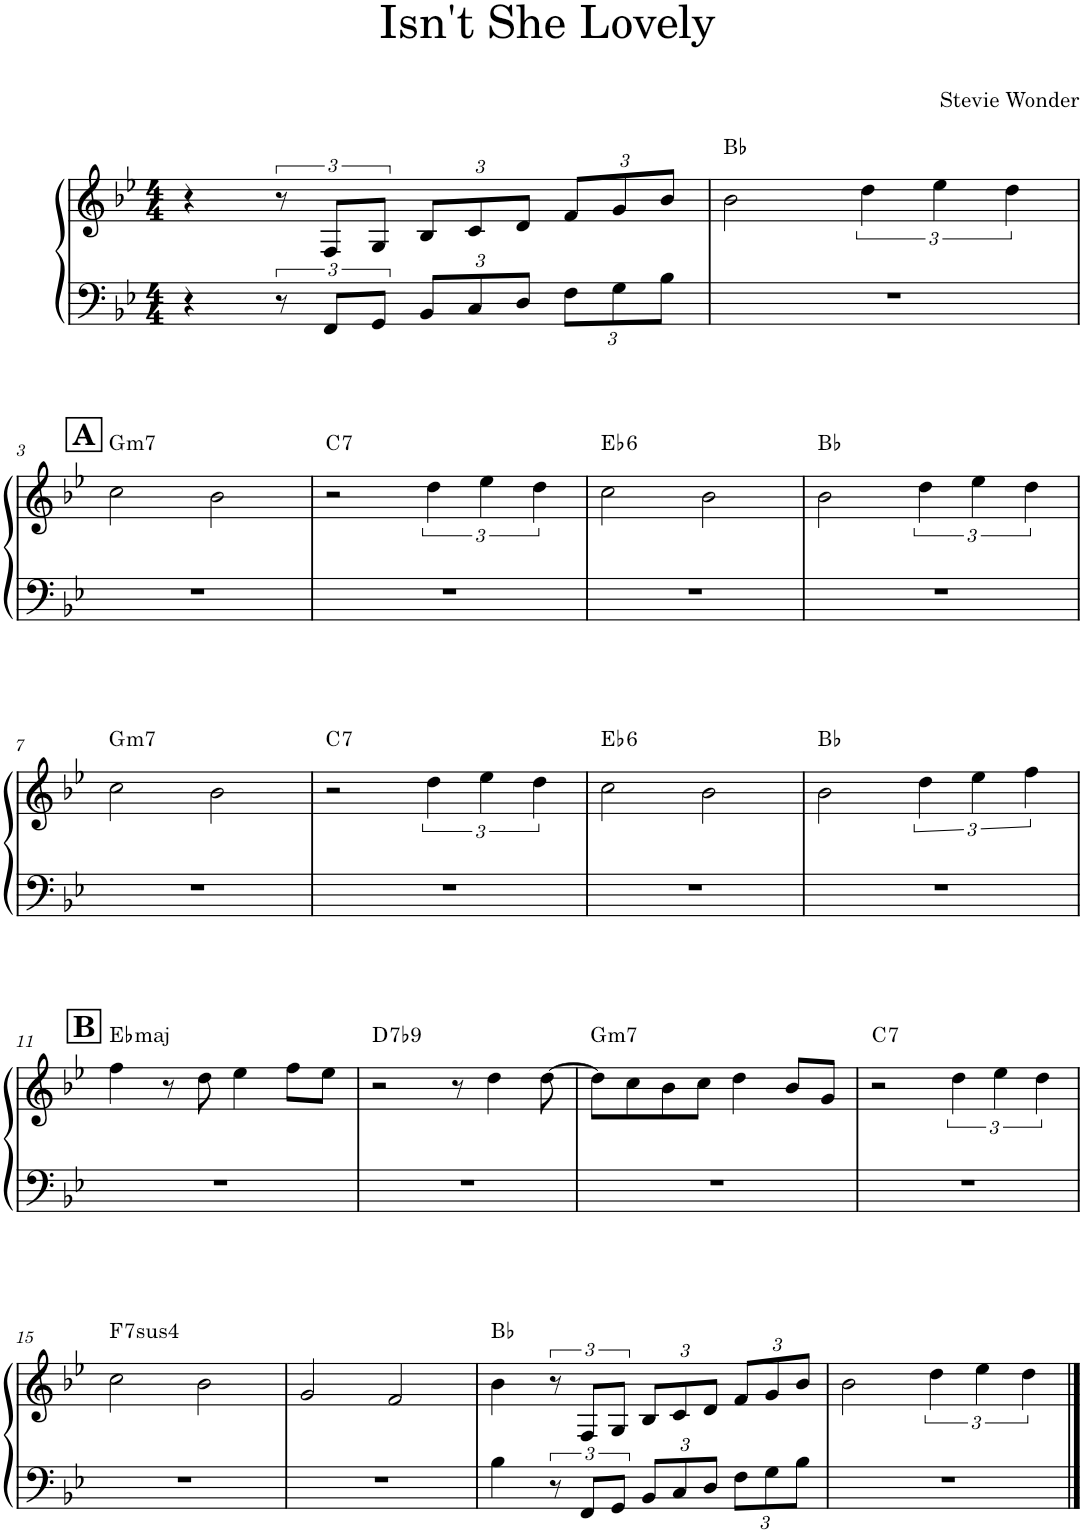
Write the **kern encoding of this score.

**kern	**kern	**harte
*part1	*part1	*part1
*staff2	*staff1	*
*I"Piano	*	*
*I'Pno.	*	*
*clefF4	*clefG2	*
*k[b-e-]	*k[b-e-]	*
*M4/4	*M4/4	*
=1	=1	=1
4r	4r	.
12r	12r	.
12FF/L	12F/L	.
12GG/J	12G/J	.
*Xbrackettup	*Xbrackettup	*
12BB-/L	12B-/L	.
12C/	12c/	.
12D/J	12d/J	.
12F\L	12f/L	.
12G\	12g/	.
12B-\J	12b-/J	.
=2	=2	=2
1r	2b-\	Bb:maj
*	*brackettup	*
.	6dd\	.
.	6ee-\	.
.	6dd\	.
!!LO:LB:g=z
!!LO:REH:place=s1:a:B:cj:fs=14:t=A
=3	=3	=3
!	!	!LO:H:kt=m7
1r	2cc\	G:min7
.	2b-\	.
=4	=4	=4
!	!	!LO:H:kt=7
1r	2r	C:7
.	6dd\	.
.	6ee-\	.
.	6dd\	.
=5	=5	=5
!	!	!LO:H:kt=6
1r	2cc\	Eb:maj6
.	2b-\	.
=6	=6	=6
1r	2b-\	Bb:maj
.	6dd\	.
.	6ee-\	.
.	6dd\	.
!!LO:LB:g=z
=7	=7	=7
!	!	!LO:H:kt=m7
1r	2cc\	G:min7
.	2b-\	.
=8	=8	=8
!	!	!LO:H:kt=7
1r	2r	C:7
.	6dd\	.
.	6ee-\	.
.	6dd\	.
=9	=9	=9
!	!	!LO:H:kt=6
1r	2cc\	Eb:maj6
.	2b-\	.
=10	=10	=10
1r	2b-\	Bb:maj
.	6dd\	.
.	6ee-\	.
.	6ff\	.
!!LO:LB:g=z
!!LO:REH:place=s1:a:B:cj:fs=14:t=B
=11	=11	=11
!	!	!LO:H:kt=maj
1r	4ff\	Eb:maj
.	8r	.
.	8dd\	.
.	4ee-\	.
.	8ff\L	.
.	8ee-\J	.
=12	=12	=12
!	!	!LO:H:kt=7
1r	2r	D:7(b9)
.	8r	.
.	4dd\	.
.	[8dd\	.
=13	=13	=13
!	!	!LO:H:kt=m7
1r	8dd\L]	G:min7
.	8cc\	.
.	8b-\	.
.	8cc\J	.
.	4dd\	.
.	8b-/L	.
.	8g/J	.
=14	=14	=14
!	!	!LO:H:kt=7
1r	2r	C:7
.	6dd\	.
.	6ee-\	.
.	6dd\	.
!!LO:LB:g=z
=15	=15	=15
!	!	!LO:H:kt=74
1r	2cc\	F:sus4(7)
.	2b-\	.
=16	=16	=16
1r	2g/	.
.	2f/	.
=17	=17	=17
4B-\	4b-\	Bb:maj
*brackettup	*	*
12r	12r	.
12FF/L	12F/L	.
12GG/J	12G/J	.
*Xbrackettup	*Xbrackettup	*
12BB-/L	12B-/L	.
12C/	12c/	.
12D/J	12d/J	.
12F\L	12f/L	.
12G\	12g/	.
12B-\J	12b-/J	.
=18	=18	=18
1r	2b-\	.
*	*brackettup	*
.	6dd\	.
.	6ee-\	.
.	6dd\	.
==	==	==
*-	*-	*-
